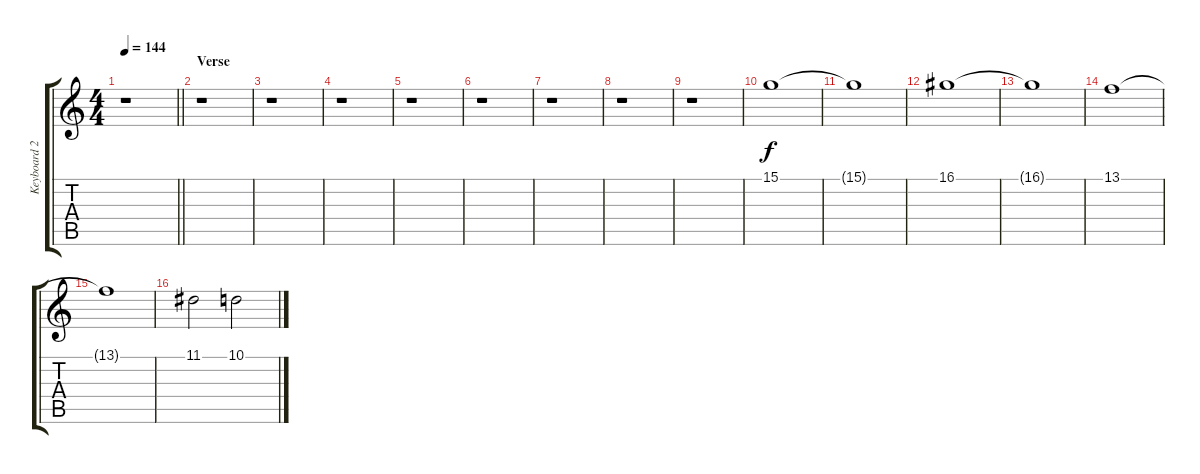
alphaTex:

\track ("Keyboard 2" "Keyboard 2") {instrument stringensemble1}
\staff {score tabs}
\tuning (E4 B3 G3 D3 A2 E2) {hide}
\ts (4 4)
\tempo 144
\clef g2
\barLineRight lightlight
\ks c
r.1{dy f} |
\section ("" "Verse")
r.1 |
r.1 |
r.1 |
r.1 |
r.1 |
r.1 |
r.1 |
r.1 |
15.1.1 |
15.1{t}.1 |
16.1.1 |
16.1{t}.1 |
13.1.1 |
13.1{t}.1 |
11.1.2 10.1.2
